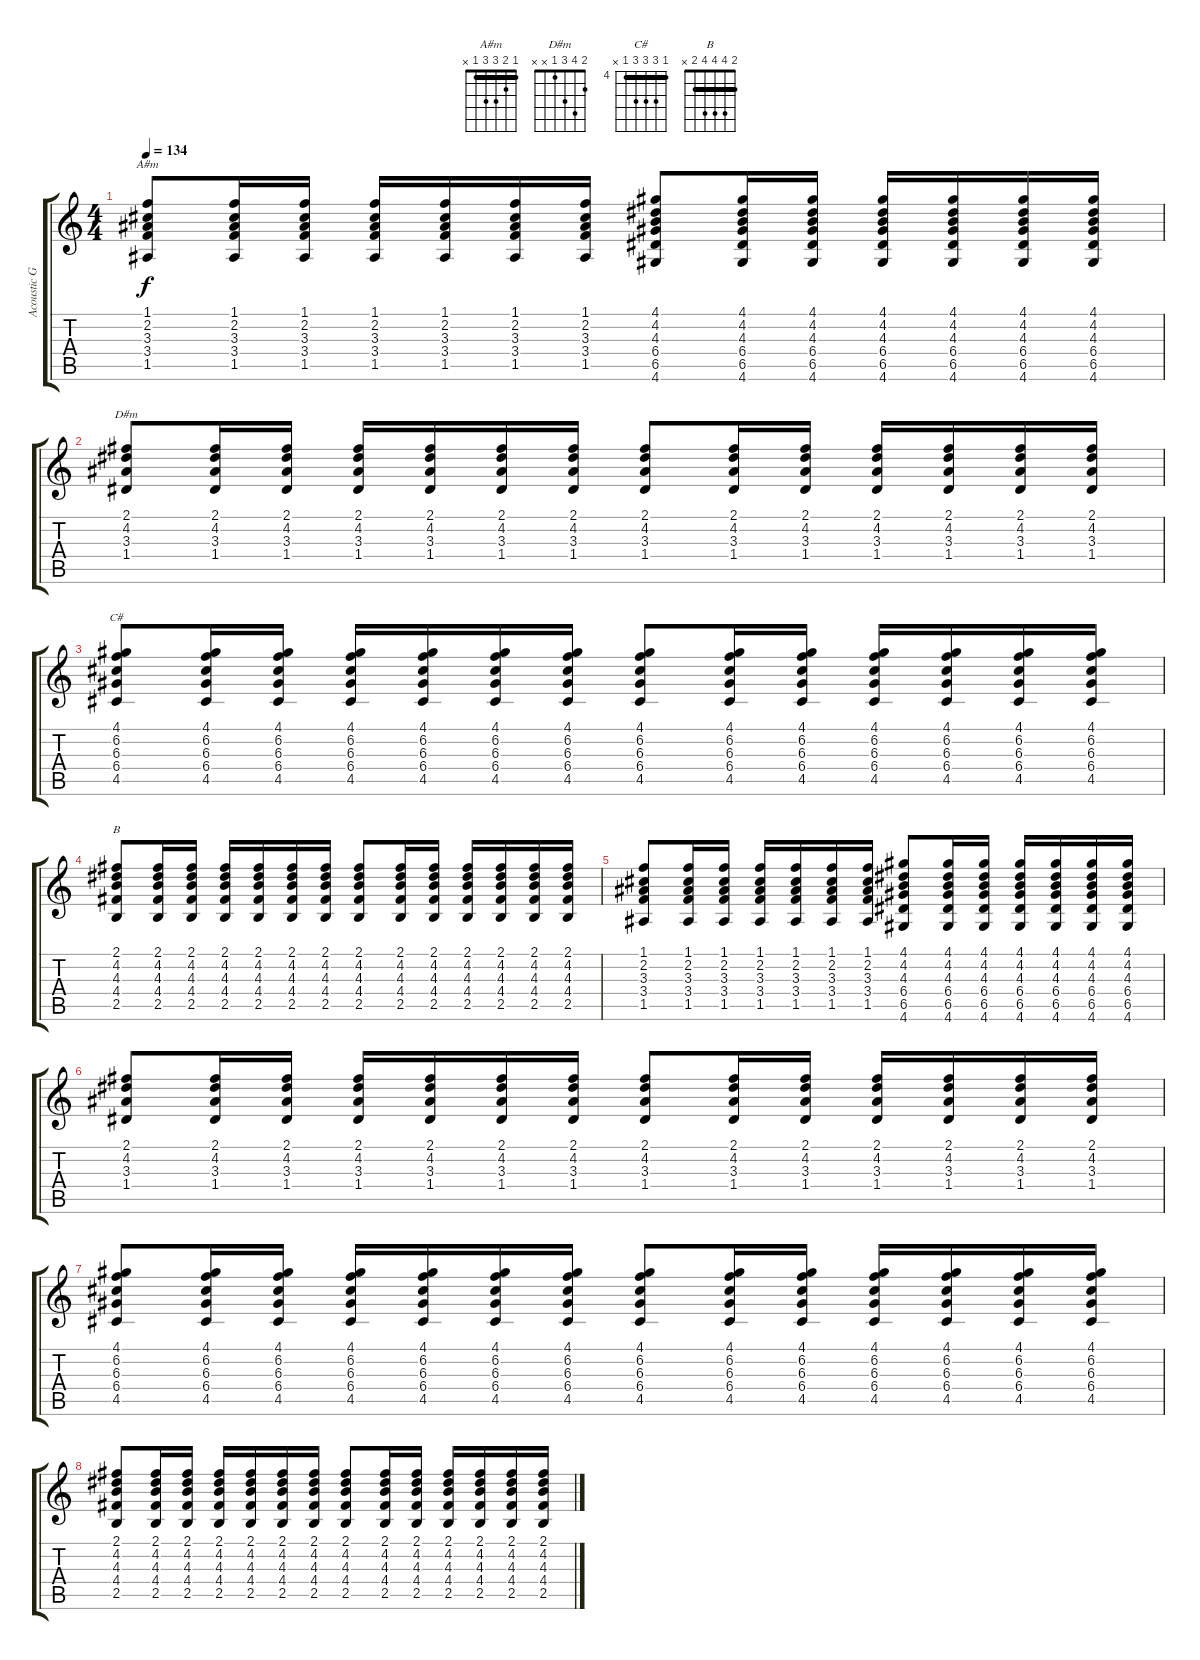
\track ("Acoustic Guitar" "Acoustic G") {instrument acousticguitarsteel}
\staff {score tabs}
\tuning (E4 B3 G3 D3 A2 E2) {hide}
\chord ("A#m" 1 2 3 3 1 x) {barre 1}
\chord ("D#m" 2 4 3 1 x x)
\chord ("C#" 4 6 6 6 4 x) {firstfret 4 barre 4}
\chord ("B" 2 4 4 4 2 x) {barre 2}
\ts (4 4)
\tempo 134
\clef g2
\ks c
(1.1 2.2 3.3 3.4 1.5).8{ch "A#m" dy f} (1.1 2.2 3.3 3.4 1.5).16 (1.1 2.2 3.3 3.4 1.5).16 (1.1 2.2 3.3 3.4 1.5).16 (1.1 2.2 3.3 3.4 1.5).16 (1.1 2.2 3.3 3.4 1.5).16 (1.1 2.2 3.3 3.4 1.5).16 (4.1 4.2 4.3 6.4 6.5 4.6).8 (4.1 4.2 4.3 6.4 6.5 4.6).16 (4.1 4.2 4.3 6.4 6.5 4.6).16 (4.1 4.2 4.3 6.4 6.5 4.6).16 (4.1 4.2 4.3 6.4 6.5 4.6).16 (4.1 4.2 4.3 6.4 6.5 4.6).16 (4.1 4.2 4.3 6.4 6.5 4.6).16 |
(2.1 4.2 3.3 1.4).8{ch "D#m"} (2.1 4.2 3.3 1.4).16 (2.1 4.2 3.3 1.4).16 (2.1 4.2 3.3 1.4).16 (2.1 4.2 3.3 1.4).16 (2.1 4.2 3.3 1.4).16 (2.1 4.2 3.3 1.4).16 (2.1 4.2 3.3 1.4).8 (2.1 4.2 3.3 1.4).16 (2.1 4.2 3.3 1.4).16 (2.1 4.2 3.3 1.4).16 (2.1 4.2 3.3 1.4).16 (2.1 4.2 3.3 1.4).16 (2.1 4.2 3.3 1.4).16 |
(4.1 6.2 6.3 6.4 4.5).8{ch "C#"} (4.1 6.2 6.3 6.4 4.5).16 (4.1 6.2 6.3 6.4 4.5).16 (4.1 6.2 6.3 6.4 4.5).16 (4.1 6.2 6.3 6.4 4.5).16 (4.1 6.2 6.3 6.4 4.5).16 (4.1 6.2 6.3 6.4 4.5).16 (4.1 6.2 6.3 6.4 4.5).8 (4.1 6.2 6.3 6.4 4.5).16 (4.1 6.2 6.3 6.4 4.5).16 (4.1 6.2 6.3 6.4 4.5).16 (4.1 6.2 6.3 6.4 4.5).16 (4.1 6.2 6.3 6.4 4.5).16 (4.1 6.2 6.3 6.4 4.5).16 |
(2.1 4.2 4.3 4.4 2.5).8{ch "B"} (2.1 4.2 4.3 4.4 2.5).16 (2.1 4.2 4.3 4.4 2.5).16 (2.1 4.2 4.3 4.4 2.5).16 (2.1 4.2 4.3 4.4 2.5).16 (2.1 4.2 4.3 4.4 2.5).16 (2.1 4.2 4.3 4.4 2.5).16 (2.1 4.2 4.3 4.4 2.5).8 (2.1 4.2 4.3 4.4 2.5).16 (2.1 4.2 4.3 4.4 2.5).16 (2.1 4.2 4.3 4.4 2.5).16 (2.1 4.2 4.3 4.4 2.5).16 (2.1 4.2 4.3 4.4 2.5).16 (2.1 4.2 4.3 4.4 2.5).16 |
(1.1 2.2 3.3 3.4 1.5).8 (1.1 2.2 3.3 3.4 1.5).16 (1.1 2.2 3.3 3.4 1.5).16 (1.1 2.2 3.3 3.4 1.5).16 (1.1 2.2 3.3 3.4 1.5).16 (1.1 2.2 3.3 3.4 1.5).16 (1.1 2.2 3.3 3.4 1.5).16 (4.1 4.2 4.3 6.4 6.5 4.6).8 (4.1 4.2 4.3 6.4 6.5 4.6).16 (4.1 4.2 4.3 6.4 6.5 4.6).16 (4.1 4.2 4.3 6.4 6.5 4.6).16 (4.1 4.2 4.3 6.4 6.5 4.6).16 (4.1 4.2 4.3 6.4 6.5 4.6).16 (4.1 4.2 4.3 6.4 6.5 4.6).16 |
(2.1 4.2 3.3 1.4).8 (2.1 4.2 3.3 1.4).16 (2.1 4.2 3.3 1.4).16 (2.1 4.2 3.3 1.4).16 (2.1 4.2 3.3 1.4).16 (2.1 4.2 3.3 1.4).16 (2.1 4.2 3.3 1.4).16 (2.1 4.2 3.3 1.4).8 (2.1 4.2 3.3 1.4).16 (2.1 4.2 3.3 1.4).16 (2.1 4.2 3.3 1.4).16 (2.1 4.2 3.3 1.4).16 (2.1 4.2 3.3 1.4).16 (2.1 4.2 3.3 1.4).16 |
(4.1 6.2 6.3 6.4 4.5).8 (4.1 6.2 6.3 6.4 4.5).16 (4.1 6.2 6.3 6.4 4.5).16 (4.1 6.2 6.3 6.4 4.5).16 (4.1 6.2 6.3 6.4 4.5).16 (4.1 6.2 6.3 6.4 4.5).16 (4.1 6.2 6.3 6.4 4.5).16 (4.1 6.2 6.3 6.4 4.5).8 (4.1 6.2 6.3 6.4 4.5).16 (4.1 6.2 6.3 6.4 4.5).16 (4.1 6.2 6.3 6.4 4.5).16 (4.1 6.2 6.3 6.4 4.5).16 (4.1 6.2 6.3 6.4 4.5).16 (4.1 6.2 6.3 6.4 4.5).16 |
(2.1 4.2 4.3 4.4 2.5).8 (2.1 4.2 4.3 4.4 2.5).16 (2.1 4.2 4.3 4.4 2.5).16 (2.1 4.2 4.3 4.4 2.5).16 (2.1 4.2 4.3 4.4 2.5).16 (2.1 4.2 4.3 4.4 2.5).16 (2.1 4.2 4.3 4.4 2.5).16 (2.1 4.2 4.3 4.4 2.5).8 (2.1 4.2 4.3 4.4 2.5).16 (2.1 4.2 4.3 4.4 2.5).16 (2.1 4.2 4.3 4.4 2.5).16 (2.1 4.2 4.3 4.4 2.5).16 (2.1 4.2 4.3 4.4 2.5).16 (2.1 4.2 4.3 4.4 2.5).16
